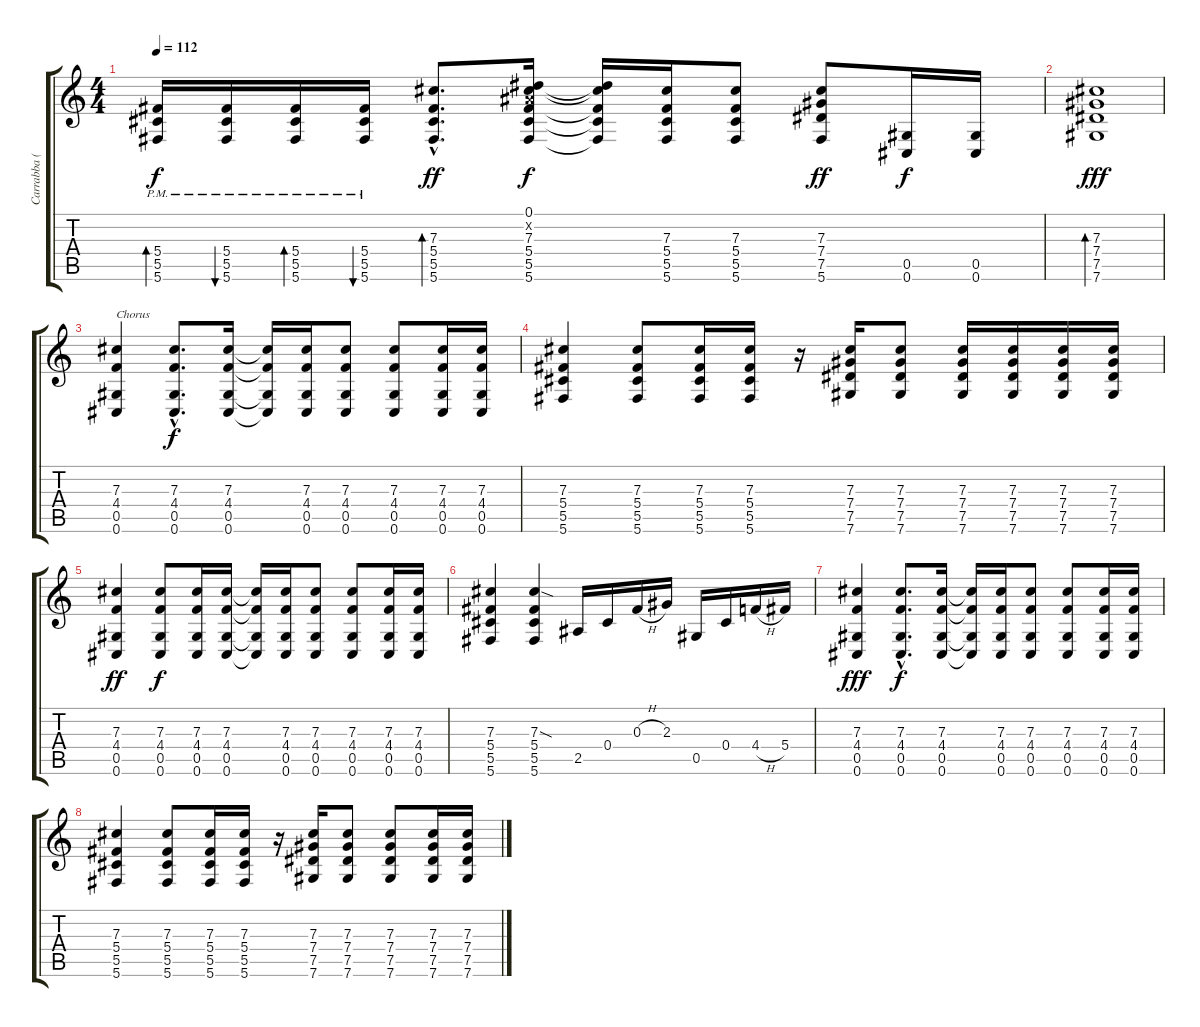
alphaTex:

\track ("Carrabba (Eb, Dropped-D)" "Carrabba (") {instrument acousticguitarsteel}
\staff {score tabs}
\tuning (Eb4 Bb3 Gb3 Db3 Ab2 Db2) {hide}
\ts (4 4)
\tempo 112
\clef g2
\ks c
(5.4{pm} 5.5{pm} 5.6{pm}).16{bd 120 dy f} (5.4{pm} 5.5{pm} 5.6{pm}).16{bu 120} (5.4{pm} 5.5{pm} 5.6{pm}).16{bd 120} (5.4{pm} 5.5{pm} 5.6{pm}).16{bu 120} (7.3{hac} 5.4{hac} 5.5{hac} 5.6{hac}).8{d bd 120 dy ff} (0.1 0.2{x} 7.3 5.4 5.5 5.6).16{dy f} (0.1{t} 7.3{t} 5.4{t} 5.5{t} 5.6{t}).16 (7.3 5.4 5.5 5.6).16 (7.3 5.4 5.5 5.6).8 (7.3 7.4 7.5 5.6).8{dy ff} (0.5 0.6).16{dy f} (0.5 0.6).16 |
(7.3 7.4 7.5 7.6).1{bd 120 dy fff} |
(7.3 4.4 0.5 0.6).4{txt "Chorus"} (7.3{hac} 4.4{hac} 0.5{hac} 0.6{hac}).8{d dy f} (7.3 4.4 0.5 0.6).16 (7.3{t} 4.4{t} 0.5{t} 0.6{t}).16 (7.3 4.4 0.5 0.6).16 (7.3 4.4 0.5 0.6).8 (7.3 4.4 0.5 0.6).8 (7.3 4.4 0.5 0.6).16 (7.3 4.4 0.5 0.6).16 |
(7.3 5.4 5.5 5.6).4 (7.3 5.4 5.5 5.6).8 (7.3 5.4 5.5 5.6).16 (7.3 5.4 5.5 5.6).16 r.16 (7.3 7.4 7.5 7.6).16 (7.3 7.4 7.5 7.6).8 (7.3 7.4 7.5 7.6).16 (7.3 7.4 7.5 7.6).16 (7.3 7.4 7.5 7.6).16 (7.3 7.4 7.5 7.6).16 |
(7.3 4.4 0.5 0.6).4{dy ff} (7.3 4.4 0.5 0.6).8{dy f} (7.3 4.4 0.5 0.6).16 (7.3 4.4 0.5 0.6).16 (7.3{t} 4.4{t} 0.5{t} 0.6{t}).16 (7.3 4.4 0.5 0.6).16 (7.3 4.4 0.5 0.6).8 (7.3 4.4 0.5 0.6).8 (7.3 4.4 0.5 0.6).16 (7.3 4.4 0.5 0.6).16 |
(7.3 5.4 5.5 5.6).4 (7.3{sod} 5.4 5.5 5.6).4 2.5.16 0.4.16 0.3{h}.16 2.3.16 0.5.16 0.4.16 4.4{h}.16 5.4.16 |
(7.3 4.4 0.5 0.6).4{dy fff} (7.3{hac} 4.4{hac} 0.5{hac} 0.6{hac}).8{d dy f} (7.3 4.4 0.5 0.6).16 (7.3{t} 4.4{t} 0.5{t} 0.6{t}).16 (7.3 4.4 0.5 0.6).16 (7.3 4.4 0.5 0.6).8 (7.3 4.4 0.5 0.6).8 (7.3 4.4 0.5 0.6).16 (7.3 4.4 0.5 0.6).16 |
(7.3 5.4 5.5 5.6).4 (7.3 5.4 5.5 5.6).8 (7.3 5.4 5.5 5.6).16 (7.3 5.4 5.5 5.6).16 r.16 (7.3 7.4 7.5 7.6).16 (7.3 7.4 7.5 7.6).8 (7.3 7.4 7.5 7.6).8 (7.3 7.4 7.5 7.6).16 (7.3 7.4 7.5 7.6).16
